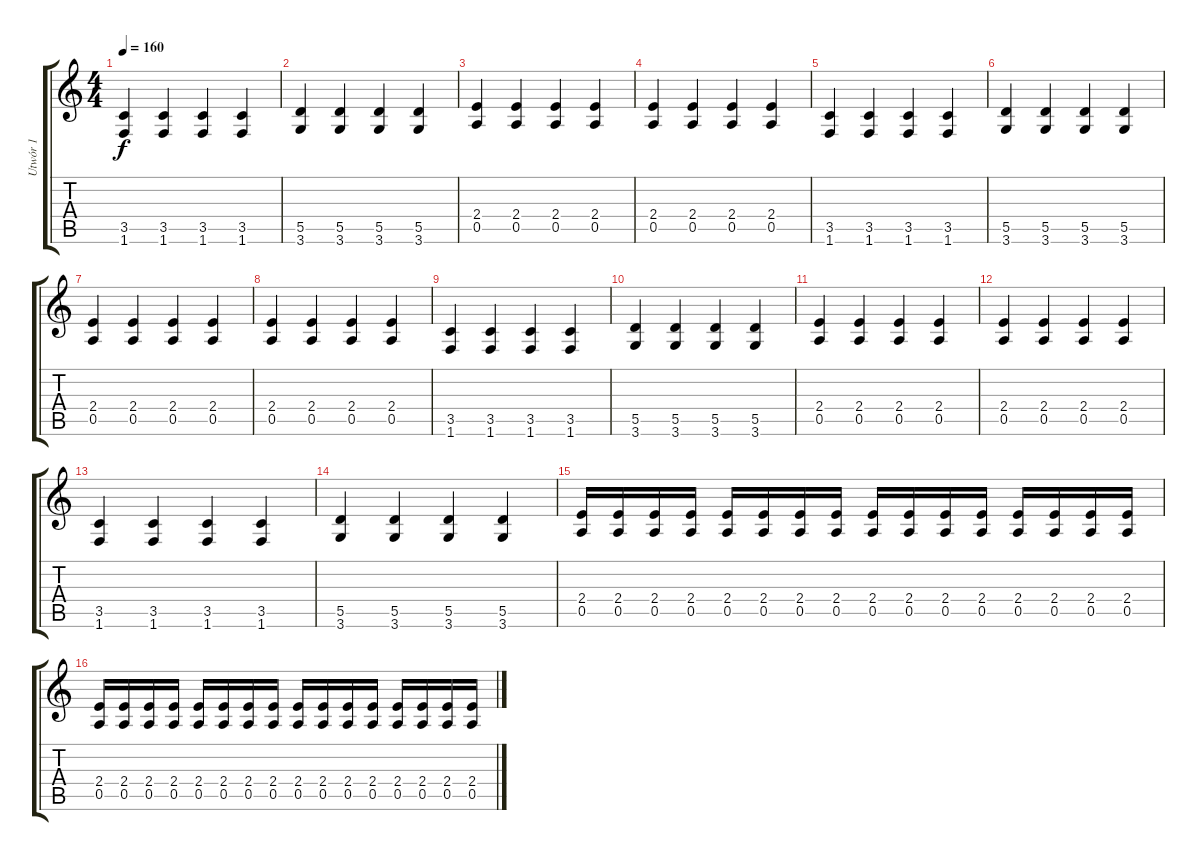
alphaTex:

\track ("Utwór 1" "Utwór 1") {instrument distortionguitar}
\staff {score tabs}
\tuning (E4 B3 G3 D3 A2 E2) {hide}
\ts (4 4)
\tempo 160
\clef g2
\ks c
(3.5 1.6).4{dy f} (3.5 1.6).4 (3.5 1.6).4 (3.5 1.6).4 |
(5.5 3.6).4 (5.5 3.6).4 (5.5 3.6).4 (5.5 3.6).4 |
(2.4 0.5).4 (2.4 0.5).4 (2.4 0.5).4 (2.4 0.5).4 |
(2.4 0.5).4 (2.4 0.5).4 (2.4 0.5).4 (2.4 0.5).4 |
(3.5 1.6).4 (3.5 1.6).4 (3.5 1.6).4 (3.5 1.6).4 |
(5.5 3.6).4 (5.5 3.6).4 (5.5 3.6).4 (5.5 3.6).4 |
(2.4 0.5).4 (2.4 0.5).4 (2.4 0.5).4 (2.4 0.5).4 |
(2.4 0.5).4 (2.4 0.5).4 (2.4 0.5).4 (2.4 0.5).4 |
(3.5 1.6).4 (3.5 1.6).4 (3.5 1.6).4 (3.5 1.6).4 |
(5.5 3.6).4 (5.5 3.6).4 (5.5 3.6).4 (5.5 3.6).4 |
(2.4 0.5).4 (2.4 0.5).4 (2.4 0.5).4 (2.4 0.5).4 |
(2.4 0.5).4 (2.4 0.5).4 (2.4 0.5).4 (2.4 0.5).4 |
(3.5 1.6).4 (3.5 1.6).4 (3.5 1.6).4 (3.5 1.6).4 |
(5.5 3.6).4 (5.5 3.6).4 (5.5 3.6).4 (5.5 3.6).4 |
(2.4 0.5).16 (2.4 0.5).16 (2.4 0.5).16 (2.4 0.5).16 (2.4 0.5).16 (2.4 0.5).16 (2.4 0.5).16 (2.4 0.5).16 (2.4 0.5).16 (2.4 0.5).16 (2.4 0.5).16 (2.4 0.5).16 (2.4 0.5).16 (2.4 0.5).16 (2.4 0.5).16 (2.4 0.5).16 |
(2.4 0.5).16 (2.4 0.5).16 (2.4 0.5).16 (2.4 0.5).16 (2.4 0.5).16 (2.4 0.5).16 (2.4 0.5).16 (2.4 0.5).16 (2.4 0.5).16 (2.4 0.5).16 (2.4 0.5).16 (2.4 0.5).16 (2.4 0.5).16 (2.4 0.5).16 (2.4 0.5).16 (2.4 0.5).16
